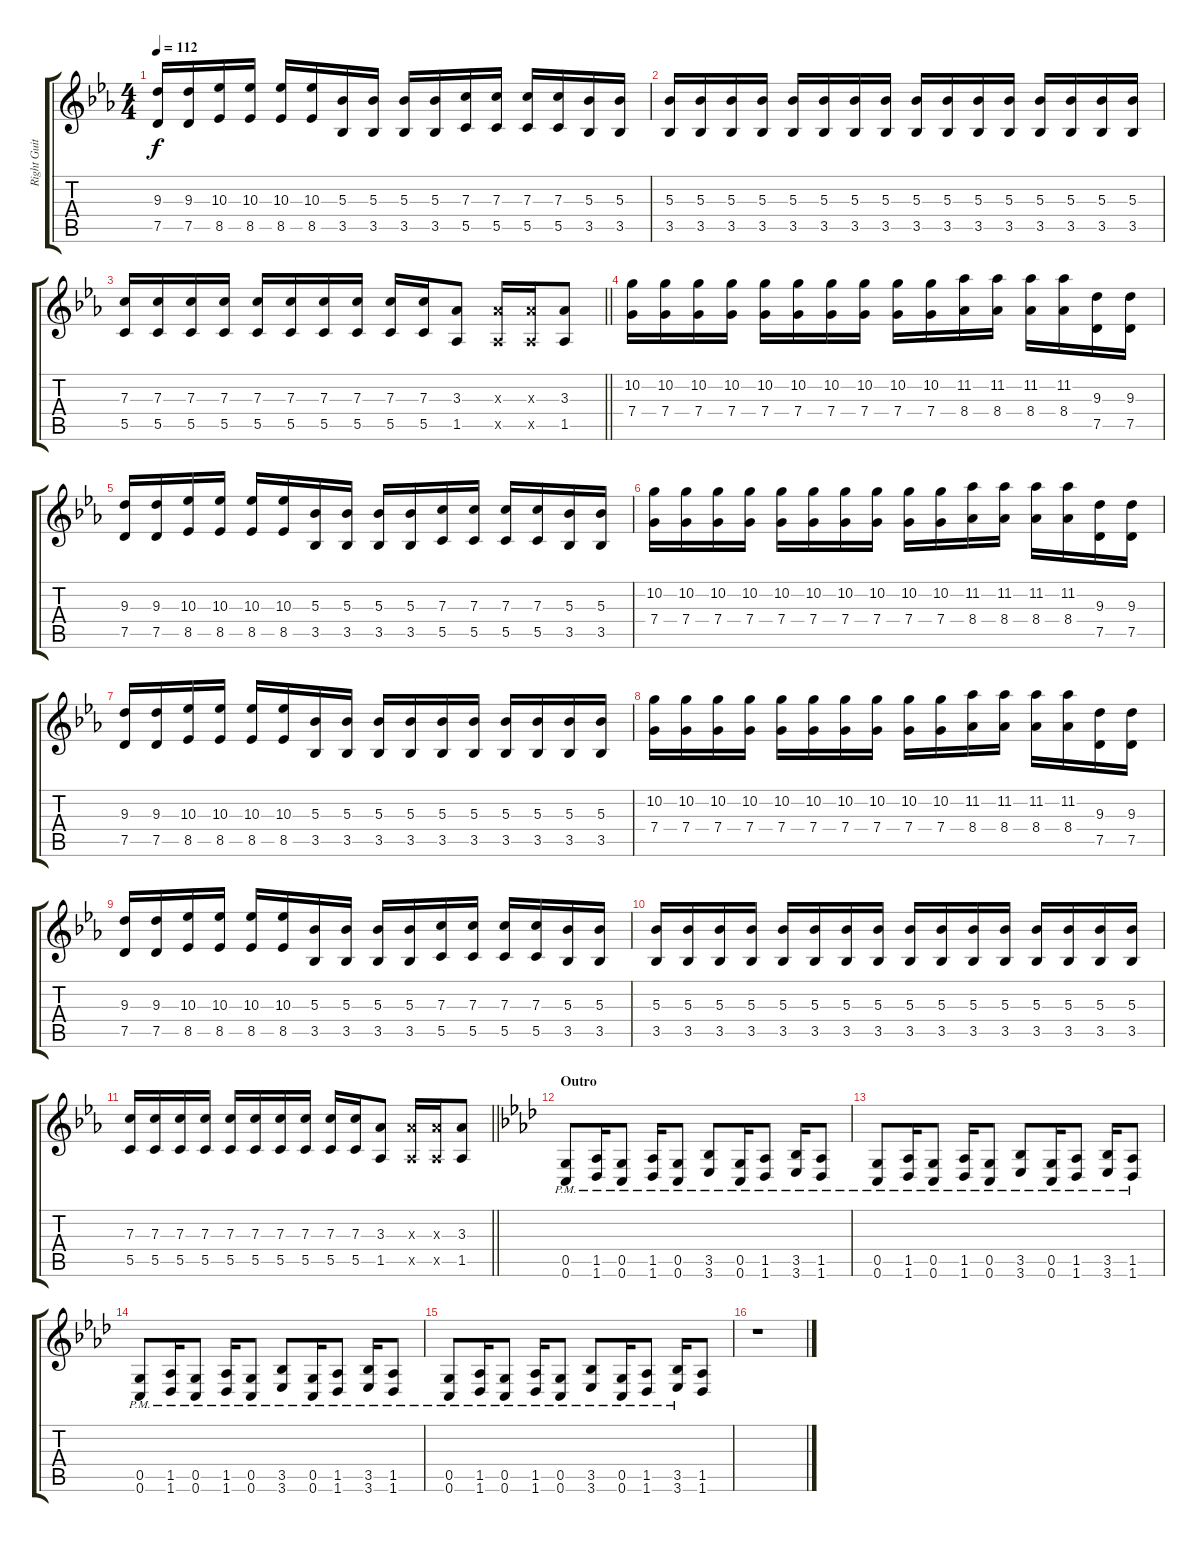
\track ("Right Guitar" "Right Guit") {instrument distortionguitar}
\staff {score tabs}
\tuning (D4 A3 F3 C3 G2 C2) {hide}
\ts (4 4)
\tempo 112
\clef g2
\ks eb
(9.3 7.5).16{dy f} (9.3 7.5).16 (10.3 8.5).16 (10.3 8.5).16 (10.3 8.5).16 (10.3 8.5).16 (5.3 3.5).16 (5.3 3.5).16 (5.3 3.5).16 (5.3 3.5).16 (7.3 5.5).16 (7.3 5.5).16 (7.3 5.5).16 (7.3 5.5).16 (5.3 3.5).16 (5.3 3.5).16 |
(5.3 3.5).16 (5.3 3.5).16 (5.3 3.5).16 (5.3 3.5).16 (5.3 3.5).16 (5.3 3.5).16 (5.3 3.5).16 (5.3 3.5).16 (5.3 3.5).16 (5.3 3.5).16 (5.3 3.5).16 (5.3 3.5).16 (5.3 3.5).16 (5.3 3.5).16 (5.3 3.5).16 (5.3 3.5).16 |
\barLineRight lightlight
(7.3 5.5).16 (7.3 5.5).16 (7.3 5.5).16 (7.3 5.5).16 (7.3 5.5).16 (7.3 5.5).16 (7.3 5.5).16 (7.3 5.5).16 (7.3 5.5).16 (7.3 5.5).16 (3.3 1.5).8 (3.3{x} 1.5{x}).16 (3.3{x} 1.5{x}).16 (3.3 1.5).8 |
(10.2 7.4).16 (10.2 7.4).16 (10.2 7.4).16 (10.2 7.4).16 (10.2 7.4).16 (10.2 7.4).16 (10.2 7.4).16 (10.2 7.4).16 (10.2 7.4).16 (10.2 7.4).16 (11.2 8.4).16 (11.2 8.4).16 (11.2 8.4).16 (11.2 8.4).16 (9.3 7.5).16 (9.3 7.5).16 |
(9.3 7.5).16 (9.3 7.5).16 (10.3 8.5).16 (10.3 8.5).16 (10.3 8.5).16 (10.3 8.5).16 (5.3 3.5).16 (5.3 3.5).16 (5.3 3.5).16 (5.3 3.5).16 (7.3 5.5).16 (7.3 5.5).16 (7.3 5.5).16 (7.3 5.5).16 (5.3 3.5).16 (5.3 3.5).16 |
(10.2 7.4).16 (10.2 7.4).16 (10.2 7.4).16 (10.2 7.4).16 (10.2 7.4).16 (10.2 7.4).16 (10.2 7.4).16 (10.2 7.4).16 (10.2 7.4).16 (10.2 7.4).16 (11.2 8.4).16 (11.2 8.4).16 (11.2 8.4).16 (11.2 8.4).16 (9.3 7.5).16 (9.3 7.5).16 |
(9.3 7.5).16 (9.3 7.5).16 (10.3 8.5).16 (10.3 8.5).16 (10.3 8.5).16 (10.3 8.5).16 (5.3 3.5).16 (5.3 3.5).16 (5.3 3.5).16 (5.3 3.5).16 (5.3 3.5).16 (5.3 3.5).16 (5.3 3.5).16 (5.3 3.5).16 (5.3 3.5).16 (5.3 3.5).16 |
(10.2 7.4).16 (10.2 7.4).16 (10.2 7.4).16 (10.2 7.4).16 (10.2 7.4).16 (10.2 7.4).16 (10.2 7.4).16 (10.2 7.4).16 (10.2 7.4).16 (10.2 7.4).16 (11.2 8.4).16 (11.2 8.4).16 (11.2 8.4).16 (11.2 8.4).16 (9.3 7.5).16 (9.3 7.5).16 |
(9.3 7.5).16 (9.3 7.5).16 (10.3 8.5).16 (10.3 8.5).16 (10.3 8.5).16 (10.3 8.5).16 (5.3 3.5).16 (5.3 3.5).16 (5.3 3.5).16 (5.3 3.5).16 (7.3 5.5).16 (7.3 5.5).16 (7.3 5.5).16 (7.3 5.5).16 (5.3 3.5).16 (5.3 3.5).16 |
(5.3 3.5).16 (5.3 3.5).16 (5.3 3.5).16 (5.3 3.5).16 (5.3 3.5).16 (5.3 3.5).16 (5.3 3.5).16 (5.3 3.5).16 (5.3 3.5).16 (5.3 3.5).16 (5.3 3.5).16 (5.3 3.5).16 (5.3 3.5).16 (5.3 3.5).16 (5.3 3.5).16 (5.3 3.5).16 |
\barLineRight lightlight
(7.3 5.5).16 (7.3 5.5).16 (7.3 5.5).16 (7.3 5.5).16 (7.3 5.5).16 (7.3 5.5).16 (7.3 5.5).16 (7.3 5.5).16 (7.3 5.5).16 (7.3 5.5).16 (3.3 1.5).8 (3.3{x} 1.5{x}).16 (3.3{x} 1.5{x}).16 (3.3 1.5).8 |
\section ("" "Outro")
\ks ab
(0.5{pm} 0.6{pm}).8 (1.5{pm} 1.6{pm}).16 (0.5{pm} 0.6{pm}).8 (1.5{pm} 1.6{pm}).16 (0.5{pm} 0.6{pm}).8 (3.5{pm} 3.6{pm}).8 (0.5{pm} 0.6{pm}).16 (1.5{pm} 1.6{pm}).8 (3.5{pm} 3.6{pm}).16 (1.5{pm} 1.6{pm}).8 |
(0.5{pm} 0.6{pm}).8 (1.5{pm} 1.6{pm}).16 (0.5{pm} 0.6{pm}).8 (1.5{pm} 1.6{pm}).16 (0.5{pm} 0.6{pm}).8 (3.5{pm} 3.6{pm}).8 (0.5{pm} 0.6{pm}).16 (1.5{pm} 1.6{pm}).8 (3.5{pm} 3.6{pm}).16 (1.5{pm} 1.6{pm}).8 |
(0.5{pm} 0.6{pm}).8 (1.5{pm} 1.6{pm}).16 (0.5{pm} 0.6{pm}).8 (1.5{pm} 1.6{pm}).16 (0.5{pm} 0.6{pm}).8 (3.5{pm} 3.6{pm}).8 (0.5{pm} 0.6{pm}).16 (1.5{pm} 1.6{pm}).8 (3.5{pm} 3.6{pm}).16 (1.5{pm} 1.6{pm}).8 |
(0.5{pm} 0.6{pm}).8 (1.5{pm} 1.6{pm}).16 (0.5{pm} 0.6{pm}).8 (1.5{pm} 1.6{pm}).16 (0.5{pm} 0.6{pm}).8 (3.5{pm} 3.6{pm}).8 (0.5{pm} 0.6{pm}).16 (1.5{pm} 1.6{pm}).8 (3.5{pm} 3.6{pm}).16 (1.5 1.6).8 |
r.1
